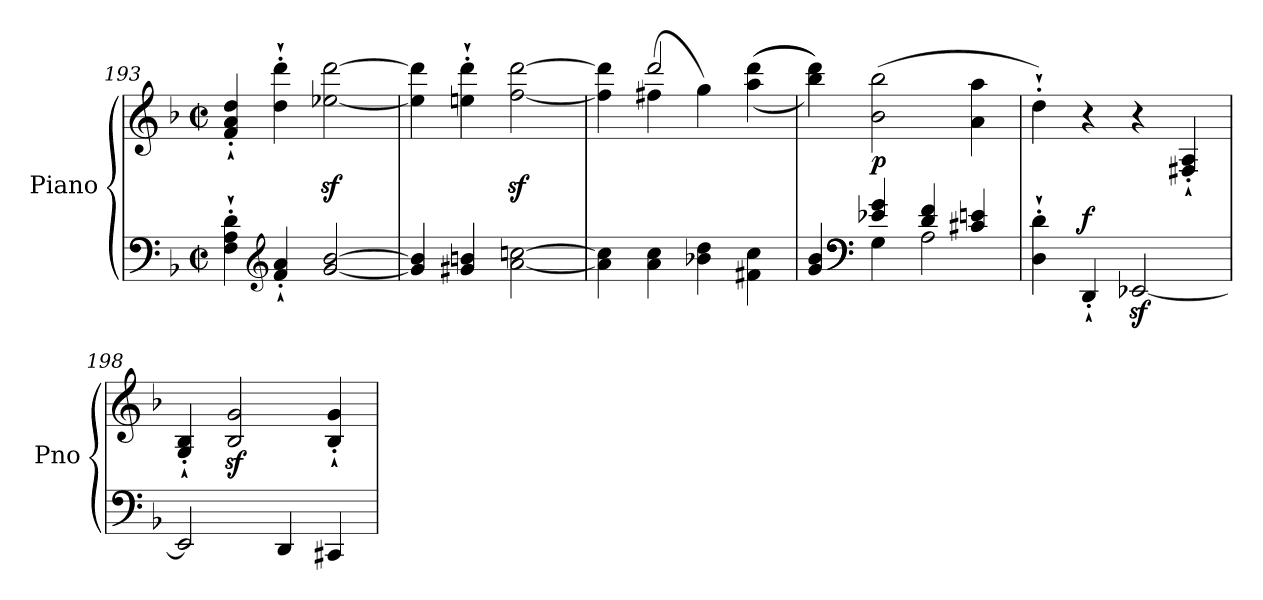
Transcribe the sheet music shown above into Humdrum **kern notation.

**kern	**kern	**dynam
*part1	*part1	*part1
*staff2	*staff1	*staff1/2
*I"Piano	*	*
*I'Pno	*	*
*clefF4	*clefG2	*
*k[b-]	*k[b-]	*
*M4/4	*M4/4	*
*met(c|)	*met(c|)	*
=193	=193	=193
4F\`' 4A\`' 4d\`'	4f/'` 4a/'` 4dd/'`	.
*clefG2	*	*
4f/`' 4a/`'	4dd\`' 4ddd\`'	.
[2g/ [2b-/	[2ee-X\z< [2ddd\z<	.
=194	=194	=194
4g/] 4b-/]	4ee-\] 4ddd\]	.
4g#X/ 4bn/	4een\`' 4ddd\`'	.
[2a\ [2ccn\	[2ff\z< [2ddd\z<	.
!!LO:LB:g=z
=195	=195	=195
*	*^	*
4a\] 4ccn\]	4ff\] 4ddd\]	4ryy	.
!	!	!	!LO:DY:b
4a\ 4cc\	(4ff#X\	2ddd/	other-dynamics
4b-X\ 4dd\	4gg\)	.	.
4f#X\ 4cc\	(((>4aa\ 4ddd\	4ryy	.
*	*v	*v	*
=196	=196	=196
*^	*	*
4g/ 4b-/	4ryy	4bb-\ 4ddd\)))	.
*clefF4	*	*	*
!	!	!	!LO:DY:b
4e-X/ 4g/	4G\	(2b-\ 2bb-\	p
4d/ 4f/	2A\	.	.
4c#X/ 4en/	.	4a\ 4aa\	.
*v	*v	*	*
=197	=197	=197
4D\`' 4d\`'	4dd`'\)	.
!	!	!LO:DY:a=2
4DD`'/	4r	f
[2EE-Xz</	4r	.
.	4F#X/`' 4A/`'	.
=198	=198	=198
2EE-/]	4G/`' 4B-/`'	.
.	2B-/z< 2g/z<	.
4DD/	.	.
4CC#X/	4B-/`' 4g/`'	.
=	=	=
*-	*-	*-
